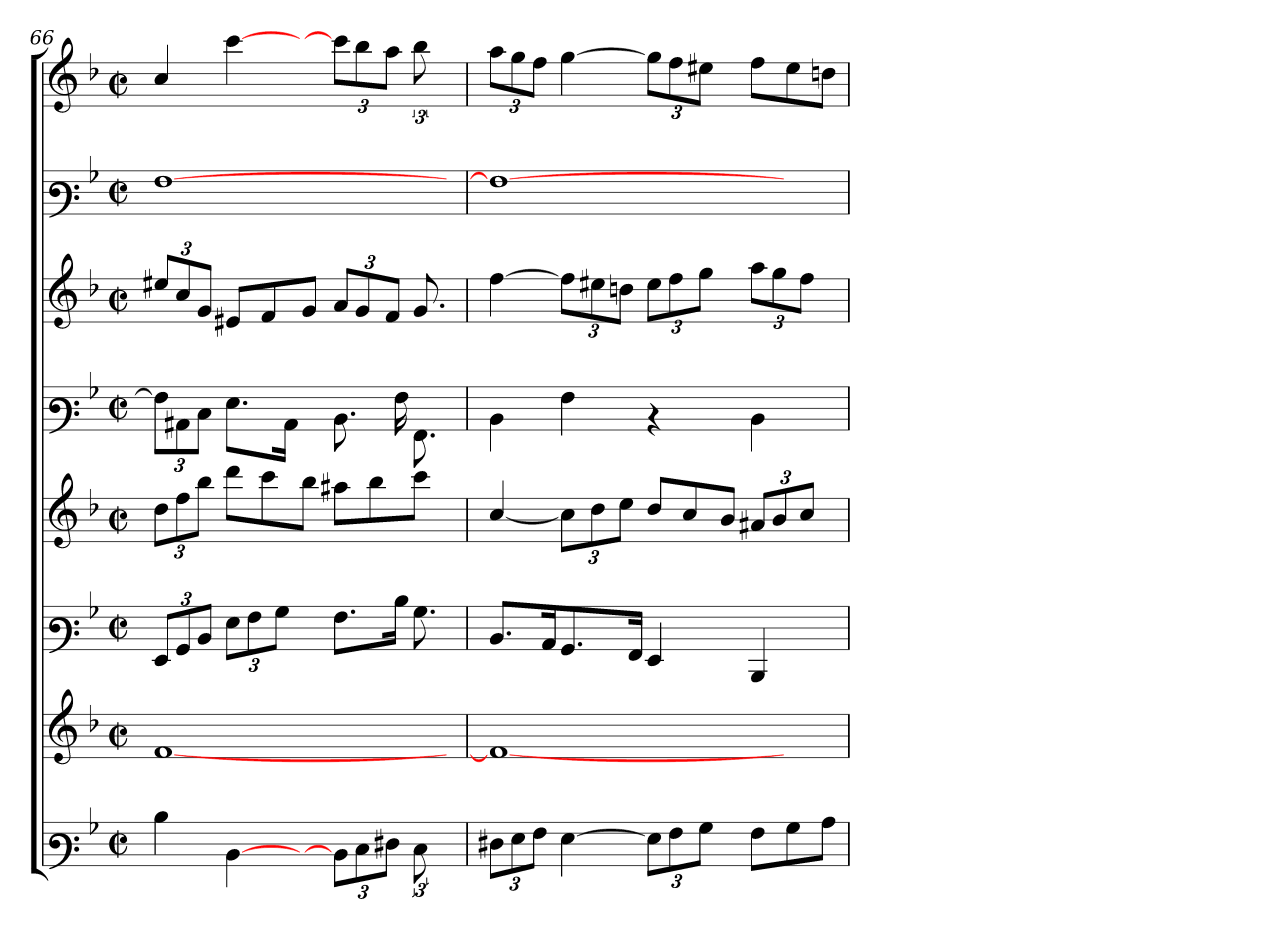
**kern	**kern	**kern	**kern	**kern	**kern	**kern	**kern
*part8	*part7	*part6	*part5	*part4	*part3	*part2	*part1
*staff8	*staff7	*staff6	*staff5	*staff4	*staff3	*staff2	*staff1
*clefF3	*clefG3	*clefF3	*clefG3	*clefF3	*clefG3	*clefF3	*clefG3
*k[b-]	*k[b-]	*k[b-]	*k[b-]	*k[b-]	*k[b-]	*k[b-]	*k[b-]
*M2/2	*M2/2	*M2/2	*M2/2	*M2/2	*M2/2	*M2/2	*M2/2
*met(c|)	*met(c|)	*met(c|)	*met(c|)	*met(c|)	*met(c|)	*met(c|)	*met(c|)
=66	=66	=66	=66	=66	=66	=66	=66
4d\	[<1d	12GG/L	12b-\L	12A\L]	12cc#X/L	[>1A	4a/
.	.	12BB-/	12dd\	12C#X\	12a/	.	.
.	.	12D/J	12gg\J	12E\J	12e/J	.	.
[>4D\	.	12G\L	8bb-\L	8.G\L	8c#X/L	.	[>4aa\
.	.	12A\	.	.	.	.	.
.	.	.	8aa\	.	8d/	.	.
.	.	12B-\J	.	.	.	.	.
.	.	.	.	16C#\Jk	.	.	.
8ryy	.	8ryy	8gg\J	8ryy	8e/J	.	8ryy
12D\L]	.	8.A\L	8ff#X\L	8.D\L	12f/L	.	12aa\L]
12E\	.	.	.	.	12e/	.	12gg\
.	.	.	8gg\	.	.	.	.
12F#X\J	.	.	.	.	12d/J	.	12ff\J
.	.	16d\Jk	.	16A\k	.	.	.
12E\L	.	8.B-\L	8aa\J	8.AA\	8.e/L	.	12gg\L
48%5ryy	.	.	.	.	.	.	48%5ryy
.	16ryy	.	16ryy	.	.	16ryy	.
!!LO:LB:g=z
=67	=67	=67	=67	=67	=67	=67	=67
12F#X\L	1d_<	8.D/L	[>4a/	4D\	[>4dd\	1A_>	12ff\L
12G\	.	.	.	.	.	.	12ee\
12A\J	.	.	.	.	.	.	12dd\J
.	.	16C/k	.	.	.	.	.
[>4G\	.	8.BB-/	12a\L]	4A\	12dd\L]	.	[>4ee\
.	.	.	12b-\	.	12cc#X\	.	.
.	.	.	12cc\J	.	12bn\J	.	.
.	.	16AA/Jk	.	.	.	.	.
12G\L]	.	4GG/	8b-/L	4rD	12cc#\L	.	12ee\L]
12A\	.	.	.	.	12dd\	.	12dd\
.	.	.	8a/	.	.	.	.
12B-\J	.	.	.	.	12ee\J	.	12cc#X\J
8ryy	.	8ryy	8g/J	8ryy	8ryy	.	8ryy
8A\L	.	4DD/	12f#X/L	4D\	12ff\L	.	8dd\L
.	.	.	12g/	.	12ee\	.	.
8B-\	4ryy	.	.	.	.	4ryy	8cc#\
.	.	.	12a/J	.	12dd\J	.	.
8c\J	.	8ryy	8ryy	8ryy	8ryy	.	8bn\J
=	=	=	=	=	=	=	=
*-	*-	*-	*-	*-	*-	*-	*-
